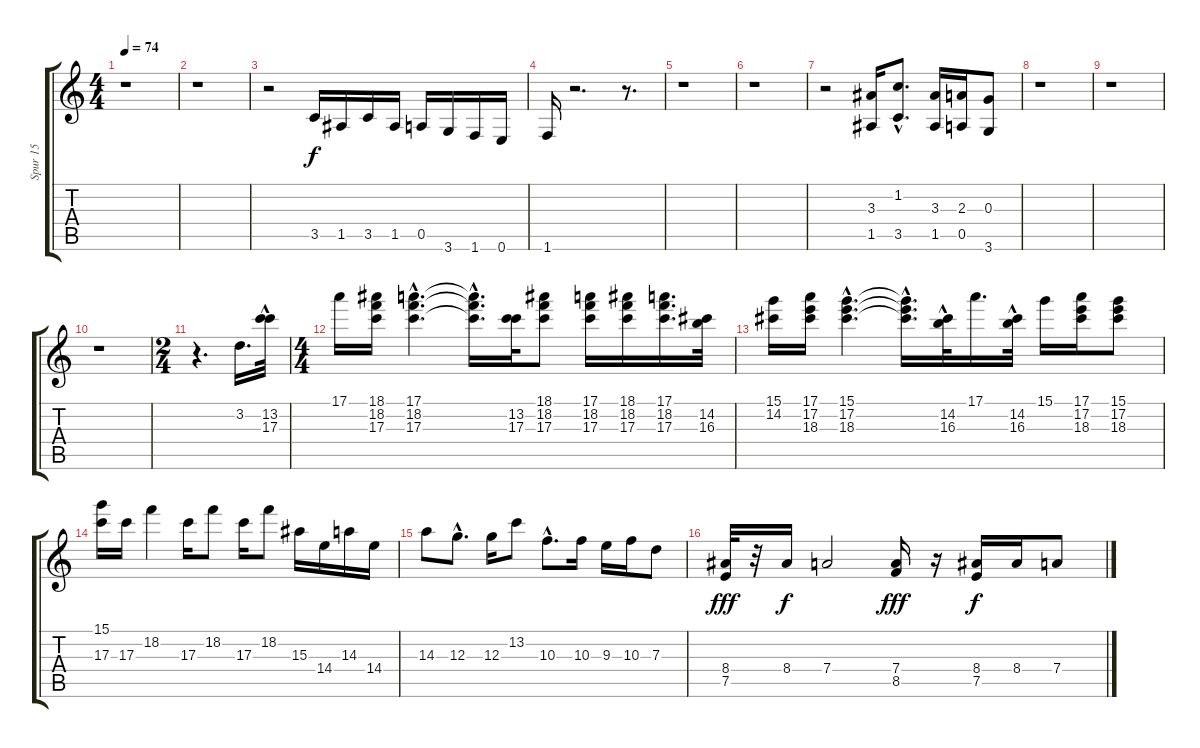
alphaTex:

\track ("Spur 15" "Spur 15") {instrument electricguitarclean}
\staff {score tabs}
\tuning (E4 B3 G3 D3 A2 E2) {hide}
\ts (4 4)
\tempo 74
\clef g2
\ks c
r.1{dy f} |
r.1 |
r.2 3.5.16 1.5.16 3.5.16 1.5.16 0.5.16 3.6.16 1.6.16 0.6.16 |
1.6.16 r.2{d} r.8{d} |
r.1 |
r.1 |
r.2 (3.3 1.5).16 (1.2{hac} 3.5{hac}).8{d} (3.3 1.5).16 (2.3 0.5).16 (0.3 3.6).8 |
r.1 |
r.1 |
r.1 |
\ts (2 4)
r.4{d} 3.2.16{d volume 3} (13.2{hac} 17.3).32 |
\ts (4 4)
17.1.16 (18.1 18.2 17.3).16 (17.1{hac} 18.2{hac} 17.3{hac}).4{d} (17.1{t} 18.2{hac t} 17.3{hac t}).16{d} (13.2 17.3).32 (18.1 18.2 17.3).8 (17.1 18.2 17.3).16 (18.1 18.2 17.3).16 (17.1 18.2 17.3).16{d} (14.2 16.3).32 |
(15.1 14.2).16 (17.1 17.2 18.3).16 (15.1{hac} 17.2{hac} 18.3{hac}).4{d} (15.1{t} 17.2{hac t} 18.3{hac t}).16{d} (14.2 16.3{hac}).32 17.1.16{d} (14.2{hac} 16.3).32 15.1.16 (17.1 17.2 18.3).16 (15.1 17.2 18.3).8 |
(15.1 17.3).16 17.3.16{volume 4} 18.2.4{volume 4} 17.3.16{volume 5} 18.2.8{volume 6} 17.3.16{volume 6} 18.2.8{volume 6} 15.3.16{volume 6} 14.4.16{volume 7} 14.3.16{volume 7} 14.4.16{volume 7} |
14.3.8{volume 7} 12.3{hac}.8{d volume 8} 12.3.16{volume 8} 13.2.8{volume 9} 10.3{hac}.8{d volume 9} 10.3.16{volume 10} 9.3.16{volume 10} 10.3.16{volume 10} 7.3.8{volume 10} |
(8.4 7.5).32{dy fff volume 10} r.32 8.4.16{dy f} 7.4.2 (7.4 8.5).16{dy fff} r.16 (8.4 7.5).16{dy f} 8.4.16 7.4.8
